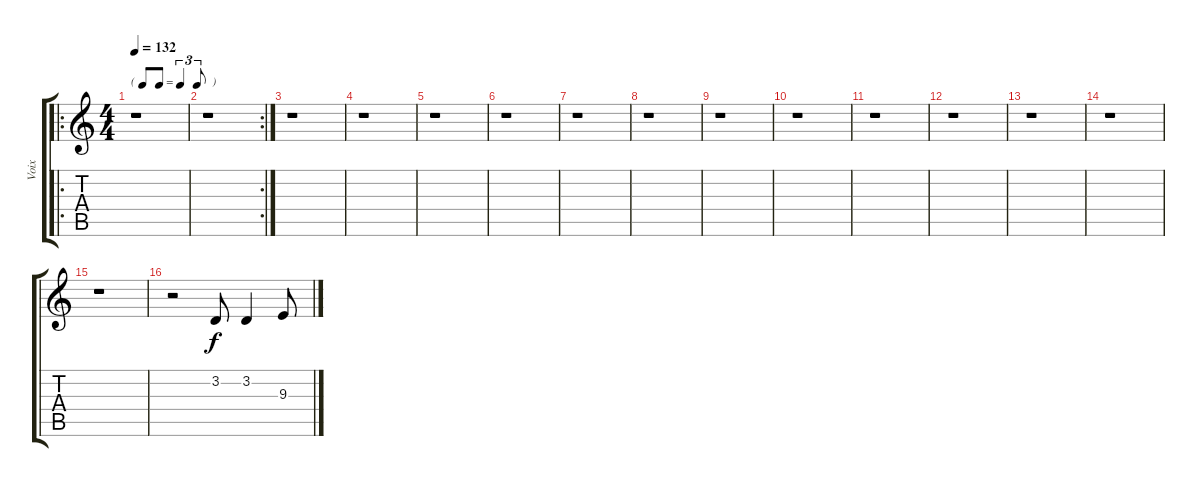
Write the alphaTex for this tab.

\track ("Voix" "Voix") {instrument synthvoice}
\staff {score tabs}
\tuning (E4 B3 G3 D3 A2 E2) {hide}
\ro
\ts (4 4)
\tf triplet8th
\tempo 132
\clef g2
\ks c
r.1{dy f instrument synthvoice} |
\rc 2
r.1 |
r.1 |
r.1 |
r.1 |
r.1 |
r.1 |
r.1 |
r.1 |
r.1 |
r.1 |
r.1 |
r.1 |
r.1 |
r.1 |
r.2 3.2.8 3.2.4 9.3.8
